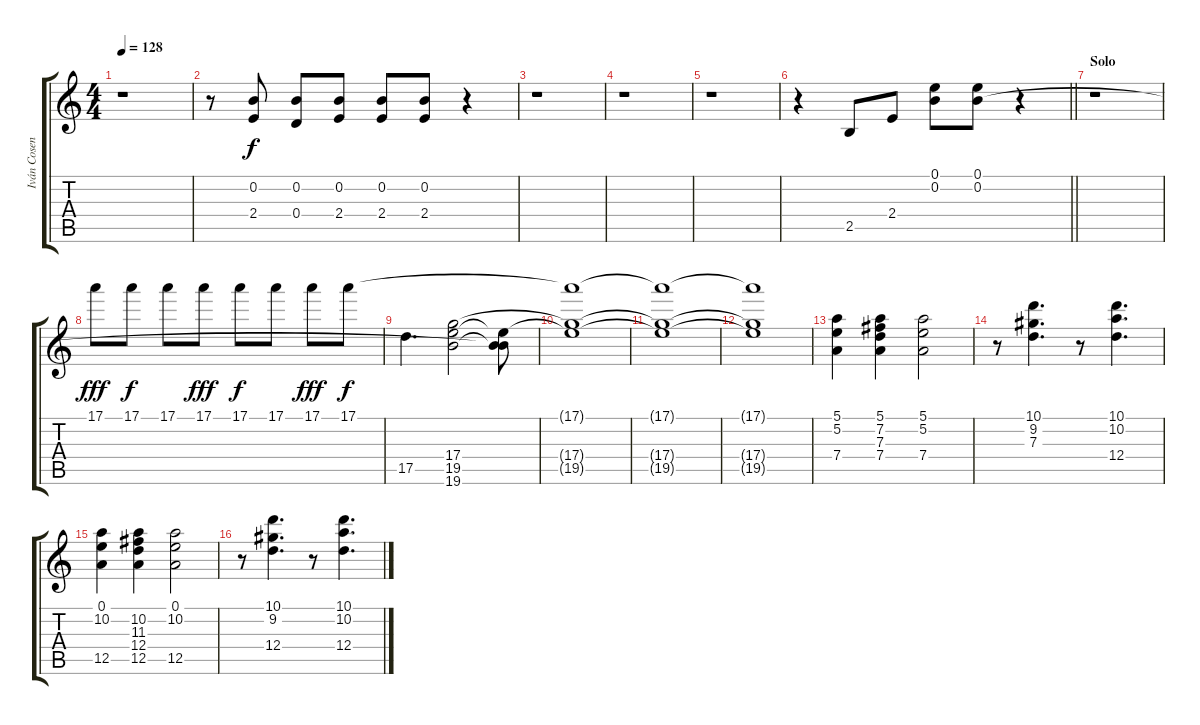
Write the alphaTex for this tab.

\track ("Iván Cosentino" "Iván Cosen") {instrument acousticguitarsteel}
\staff {score tabs}
\tuning (E4 B3 G3 D3 A2 E2) {hide}
\ts (4 4)
\tempo 128
\clef g2
\ks c
r.1{dy f} |
r.8 (0.2 2.4).8 (0.2 0.4).8 (0.2 2.4).8 (0.2 2.4).8 (0.2 2.4).8 r.4 |
r.1 |
r.1 |
r.1 |
\barLineRight lightlight
r.4 2.5.8 2.4.8 (0.1 0.2).8 (0.1 0.2).8 r.4 |
\section ("" "Solo")
r.1 |
17.1.8{dy fff} 17.1.8{dy f} 17.1.8 17.1.8{dy fff} 17.1.8{dy f} 17.1.8 17.1.8{dy fff} 17.1.8{dy f} |
17.5.4{d} (17.4 19.5 19.6).2 (0.2{t} 19.5{t} 19.6{t}).8 |
(17.1{t} 17.4{t} 19.5{t}).1 |
(17.1{t} 17.4{t} 19.5{t}).1 |
(17.1{t} 17.4{t} 19.5{t}).1 |
(5.1 5.2 7.4).4 (5.1 7.2 7.3 7.4).4 (5.1 5.2 7.4).2 |
r.8 (10.1 9.2 7.3).4{d} r.8 (10.1 10.2 12.4).4{d} |
(0.1 10.2 12.5).4 (10.2 11.3 12.4 12.5).4 (0.1 10.2 12.5).2 |
r.8 (10.1 9.2 12.4).4{d} r.8 (10.1 10.2 12.4).4{d}
